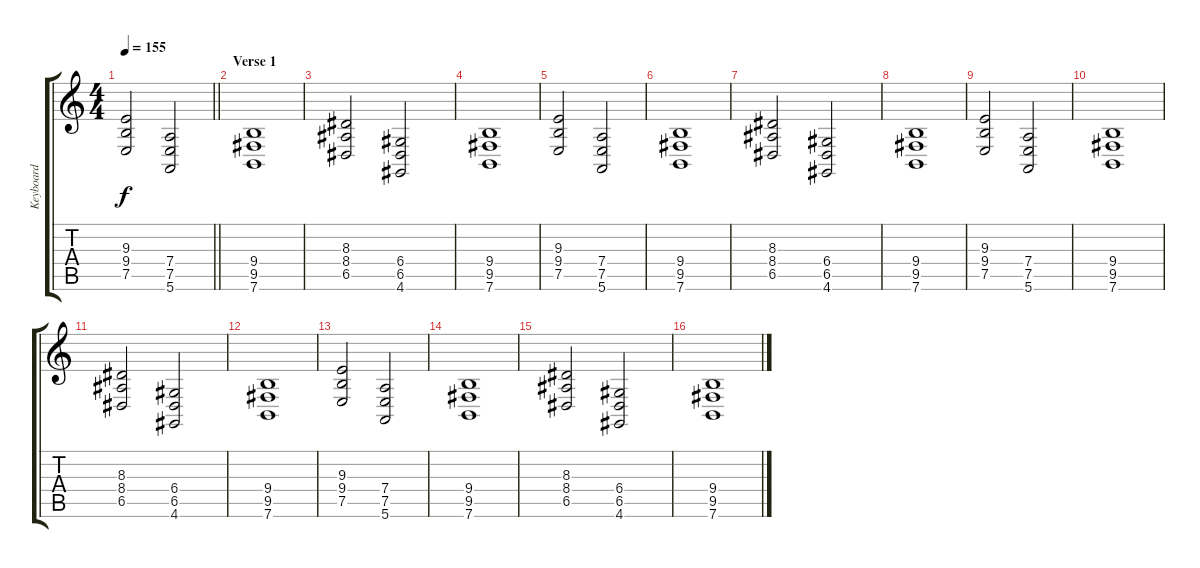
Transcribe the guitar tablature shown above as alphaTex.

\track ("Keyboard" "Keyboard") {instrument pad6metallic}
\staff {score tabs}
\tuning (E4 B3 G3 D3 A2 E2) {hide}
\ts (4 4)
\tempo 155
\clef g2
\barLineRight lightlight
\ks c
(9.3 9.4 7.5).2{dy f} (7.4 7.5 5.6).2 |
\section ("" "Verse 1")
(9.4 9.5 7.6).1 |
(8.3 8.4 6.5).2 (6.4 6.5 4.6).2 |
(9.4 9.5 7.6).1 |
(9.3 9.4 7.5).2 (7.4 7.5 5.6).2 |
(9.4 9.5 7.6).1 |
(8.3 8.4 6.5).2 (6.4 6.5 4.6).2 |
(9.4 9.5 7.6).1 |
(9.3 9.4 7.5).2 (7.4 7.5 5.6).2 |
(9.4 9.5 7.6).1 |
(8.3 8.4 6.5).2 (6.4 6.5 4.6).2 |
(9.4 9.5 7.6).1 |
(9.3 9.4 7.5).2 (7.4 7.5 5.6).2 |
(9.4 9.5 7.6).1 |
(8.3 8.4 6.5).2 (6.4 6.5 4.6).2 |
(9.4 9.5 7.6).1
